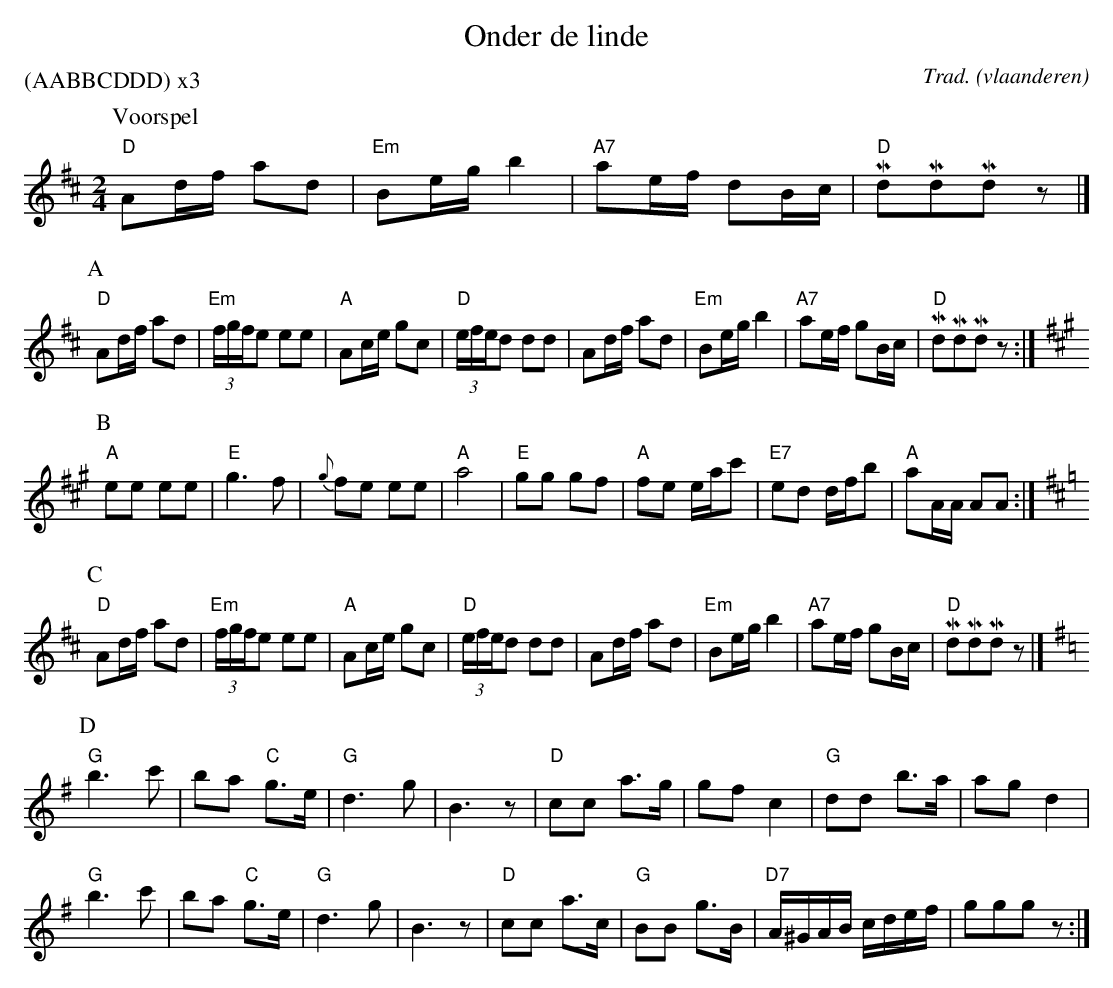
X:1
T:Onder de linde
O:vlaanderen
C:Trad.
P:(AABBCDDD) x3
L:1/8
M:2/4
K:D
P:Voorspel
"D" Ad/f/ ad | "Em" Be/g/ b2 | "A7"ae/f/ dB/c/ | "D"MdMdMd z|]
P:A
"D" Ad/f/ ad | "Em" (3f/g/f/e ee | "A"Ac/e/ gc | "D" (3e/f/e/d dd | Ad/f/ ad | "Em" Be/g/ b2 | "A7"ae/f/ gB/c/ | "D"MdMdMd z :|]
P:B
K:A
"A"ee ee | "E" g3 f | {g}fe ee | "A"a4 | "E"gg gf | "A"fe e/a/c' | "E7" ed d/f/b | "A"aA/A/ AA :|]
P:C
K:D
"D" Ad/f/ ad | "Em" (3f/g/f/e ee | "A"Ac/e/ gc | "D" (3e/f/e/d dd | Ad/f/ ad | "Em" Be/g/ b2 | "A7"ae/f/ gB/c/ | "D"MdMdMd z |]
P:D
K:G
"G" b3 c' | ba "C"g>e | "G" d3 g | B3 z | "D" cc a>g | gf c2 | "G" dd b>a | ag d2 |
"G" b3 c' | ba "C"g>e | "G" d3 g | B3 z | "D" cc a>c | "G" BB g>B | "D7"A/^G/A/B/ c/d/e/f/ |ggg z :|]
